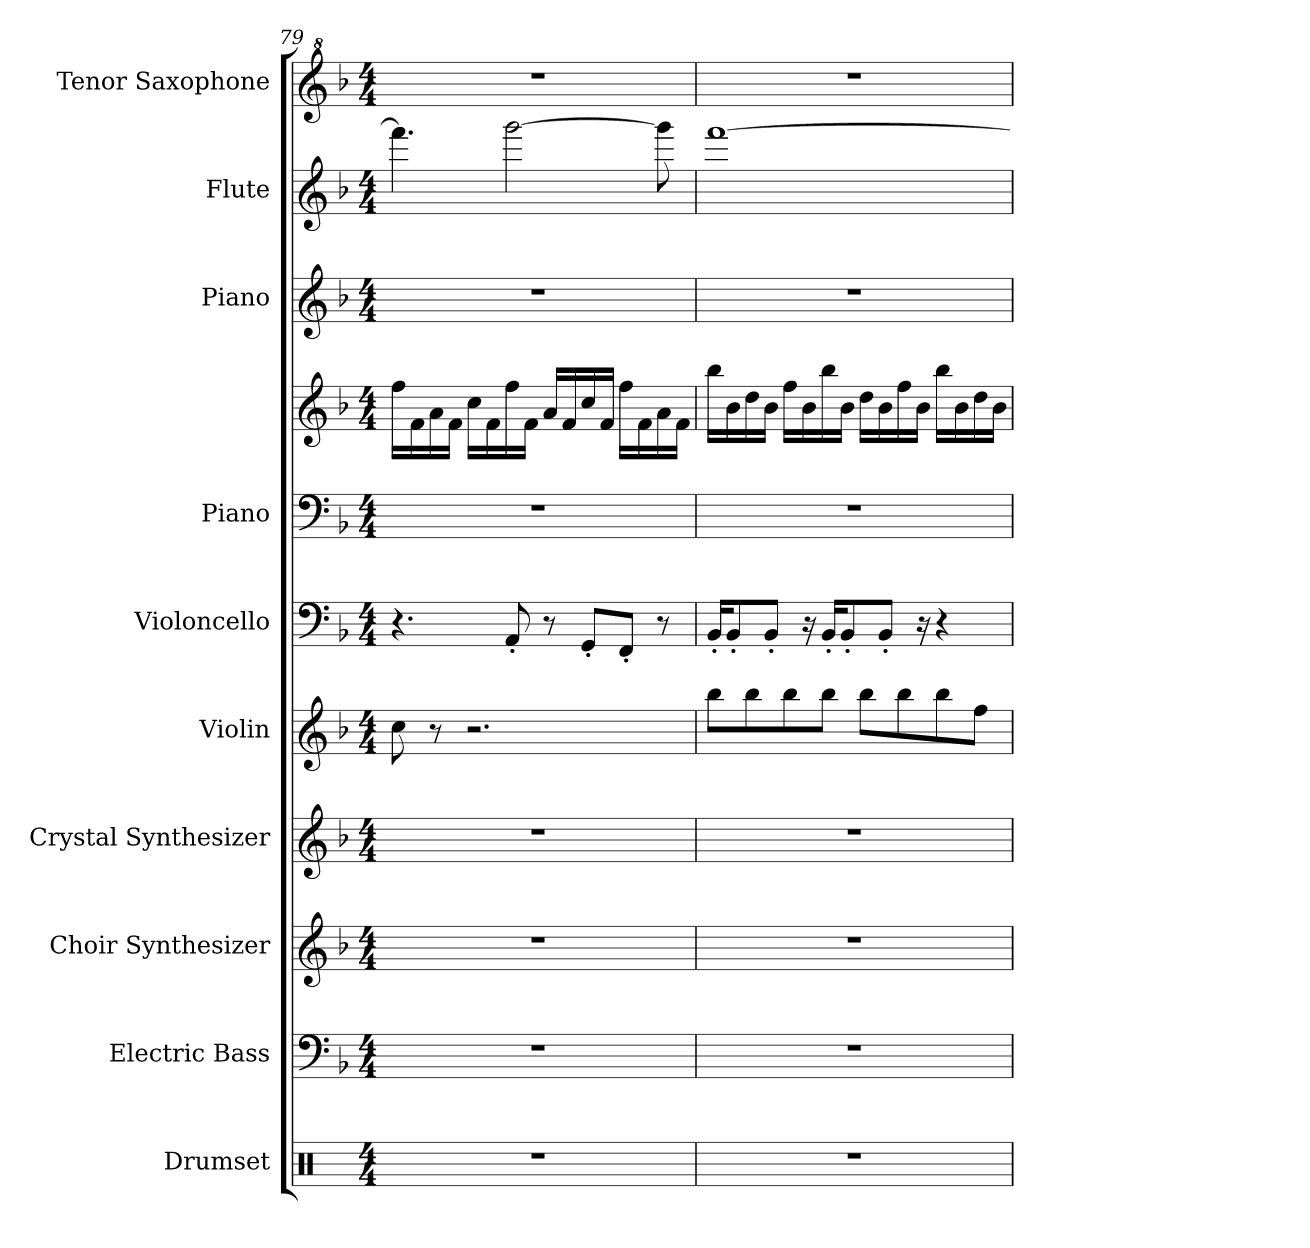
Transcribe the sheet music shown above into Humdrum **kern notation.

**kern	**kern	**kern	**kern	**kern	**kern	**kern	**kern	**kern	**kern	**kern
*part10	*part9	*part8	*part7	*part6	*part5	*part4	*part4	*part3	*part2	*part1
*staff11	*staff10	*staff9	*staff8	*staff7	*staff6	*staff5	*staff4	*staff3	*staff2	*staff1
*I"Drumset	*I"Electric Bass	*I"Choir Synthesizer	*I"Crystal Synthesizer	*I"Violin	*I"Violoncello	*I"Piano	*	*I"Piano	*I"Flute	*I"Tenor Saxophone
*I'D. Set	*I'El. B.	*I'Synth.	*I'Synth.	*I'Vln.	*I'Vc.	*I'Pno.	*	*I'Pno.	*I'Fl.	*I'T. Sax.
!!LO:PB:g=z
*clefX	*clefF4	*clefG2	*clefG2	*clefG2	*clefF4	*clefF4	*clefG2	*clefG2	*clefG2	*clefG^2
*	*ITrd7c12	*	*	*	*	*	*	*	*	*ITrd8c14
*k[]	*k[b-]	*k[b-]	*k[b-]	*k[b-]	*k[b-]	*k[b-]	*k[b-]	*k[b-]	*k[b-]	*k[b-]
*M4/4	*M4/4	*M4/4	*M4/4	*M4/4	*M4/4	*M4/4	*M4/4	*M4/4	*M4/4	*M4/4
=79	=79	=79	=79	=79	=79	=79	=79	=79	=79	=79
1r	1r	1r	1r	8cc\	4.r	1r	16ff\LL	1r	4.fff\]	1r
.	.	.	.	.	.	.	16f\	.	.	.
.	.	.	.	8r	.	.	16a\	.	.	.
.	.	.	.	.	.	.	16f\JJ	.	.	.
.	.	.	.	2.r	.	.	16cc\LL	.	.	.
.	.	.	.	.	.	.	16f\	.	.	.
.	.	.	.	.	8AA'/	.	16ff\	.	[2ggg\	.
.	.	.	.	.	.	.	16f\JJ	.	.	.
.	.	.	.	.	8r	.	16a/LL	.	.	.
.	.	.	.	.	.	.	16f/	.	.	.
.	.	.	.	.	8GG'/L	.	16cc/	.	.	.
.	.	.	.	.	.	.	16f/JJ	.	.	.
.	.	.	.	.	8FF'/J	.	16ff\LL	.	.	.
.	.	.	.	.	.	.	16f\	.	.	.
.	.	.	.	.	8r	.	16a\	.	8ggg\]	.
.	.	.	.	.	.	.	16f\JJ	.	.	.
=80	=80	=80	=80	=80	=80	=80	=80	=80	=80	=80
1r	1r	1r	1r	8bb-\L	16BB-'/KL	1r	16bb-\LL	1r	[1fff	1r
.	.	.	.	.	8BB-'/	.	16b-\	.	.	.
.	.	.	.	8bb-\	.	.	16dd\	.	.	.
.	.	.	.	.	8BB-'/J	.	16b-\JJ	.	.	.
.	.	.	.	8bb-\	.	.	16ff\LL	.	.	.
.	.	.	.	.	16r	.	16b-\	.	.	.
.	.	.	.	8bb-\J	16BB-'/KL	.	16bb-\	.	.	.
.	.	.	.	.	8BB-'/	.	16b-\JJ	.	.	.
.	.	.	.	8bb-\L	.	.	16dd\LL	.	.	.
.	.	.	.	.	8BB-'/J	.	16b-\	.	.	.
.	.	.	.	8bb-\	.	.	16ff\	.	.	.
.	.	.	.	.	16r	.	16b-\JJ	.	.	.
.	.	.	.	8bb-\	4r	.	16bb-\LL	.	.	.
.	.	.	.	.	.	.	16b-\	.	.	.
.	.	.	.	8ff\J	.	.	16dd\	.	.	.
.	.	.	.	.	.	.	16b-\JJ	.	.	.
=	=	=	=	=	=	=	=	=	=	=
*-	*-	*-	*-	*-	*-	*-	*-	*-	*-	*-
